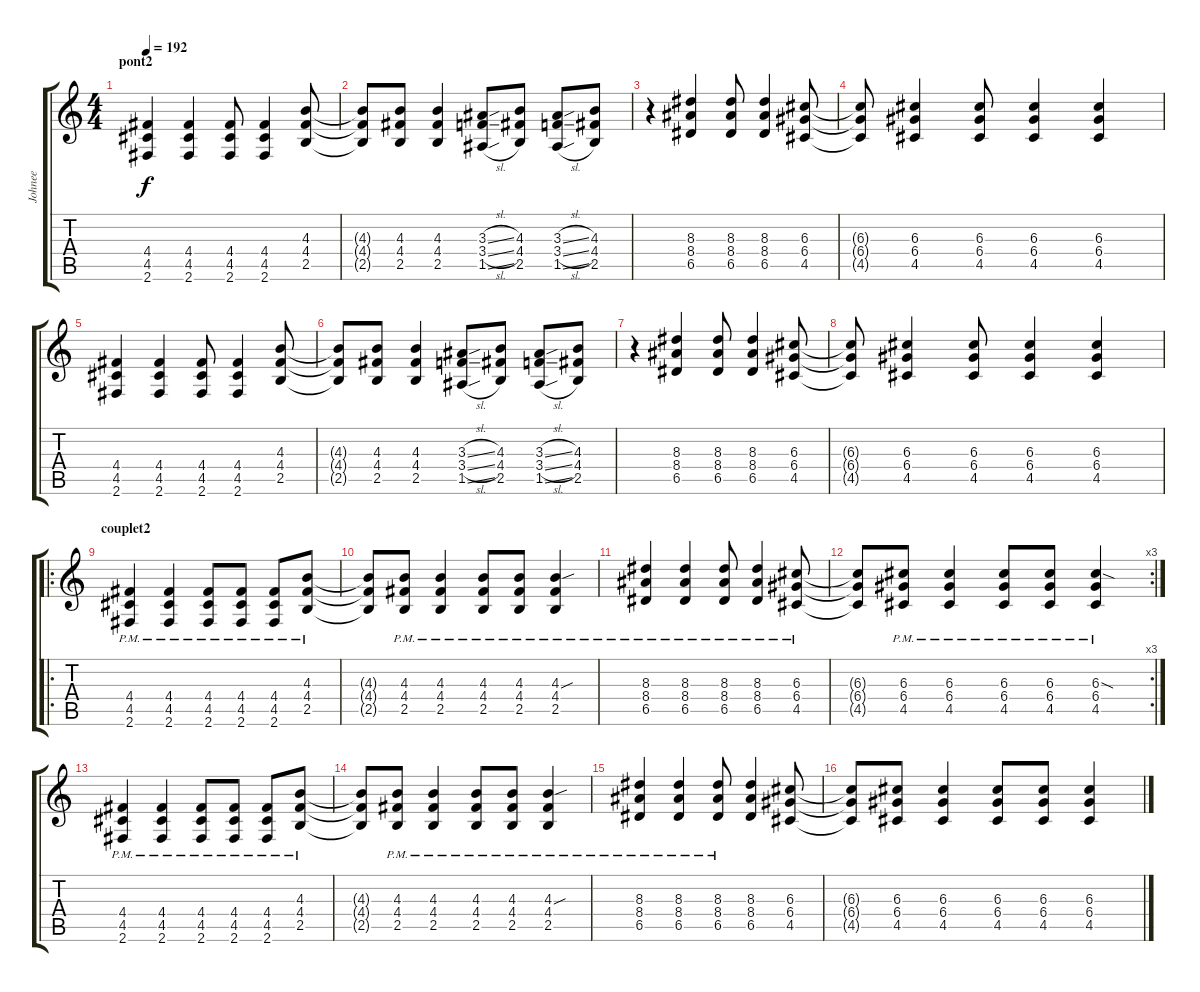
\track ("Johnee" "Johnee") {instrument overdrivenguitar}
\staff {score tabs}
\tuning (E4 B3 G3 D3 A2 E2) {hide}
\ts (4 4)
\section ("" "pont2")
\tempo 192
\clef g2
\ks c
(4.4 4.5 2.6).4{dy f} (4.4 4.5 2.6).4 (4.4 4.5 2.6).8 (4.4 4.5 2.6).4 (4.3 4.4 2.5).8 |
(4.3{t} 4.4{t} 2.5{t}).8 (4.3 4.4 2.5).8 (4.3 4.4 2.5).4 (3.3{sl} 3.4{sl} 1.5{sl}).8 (4.3 4.4 2.5).8 (3.3{sl} 3.4{sl} 1.5{sl}).8 (4.3 4.4 2.5).8 |
r.4 (8.3 8.4 6.5).4 (8.3 8.4 6.5).8 (8.3 8.4 6.5).4 (6.3 6.4 4.5).8 |
(6.3{t} 6.4{t} 4.5{t}).8 (6.3 6.4 4.5).4 (6.3 6.4 4.5).8 (6.3 6.4 4.5).4 (6.3 6.4 4.5).4 |
(4.4 4.5 2.6).4 (4.4 4.5 2.6).4 (4.4 4.5 2.6).8 (4.4 4.5 2.6).4 (4.3 4.4 2.5).8 |
(4.3{t} 4.4{t} 2.5{t}).8 (4.3 4.4 2.5).8 (4.3 4.4 2.5).4 (3.3{sl} 3.4{sl} 1.5{sl}).8 (4.3 4.4 2.5).8 (3.3{sl} 3.4{sl} 1.5{sl}).8 (4.3 4.4 2.5).8 |
r.4 (8.3 8.4 6.5).4 (8.3 8.4 6.5).8 (8.3 8.4 6.5).4 (6.3 6.4 4.5).8 |
(6.3{t} 6.4{t} 4.5{t}).8 (6.3 6.4 4.5).4 (6.3 6.4 4.5).8 (6.3 6.4 4.5).4 (6.3 6.4 4.5).4 |
\ro
\section ("" "couplet2")
(4.4 4.5 2.6{pm}).4{volume 11} (4.4 4.5 2.6{pm}).4 (4.4 4.5 2.6{pm}).8 (4.4 4.5 2.6{pm}).8 (4.4 4.5 2.6{pm}).8 (4.3 4.4 2.5{pm}).8 |
(4.3{t} 4.4{t} 2.5{t}).8 (4.3 4.4 2.5{pm}).8 (4.3 4.4 2.5{pm}).4 (4.3 4.4 2.5{pm}).8 (4.3 4.4 2.5{pm}).8 (4.3{sou} 4.4 2.5{pm}).4 |
(8.3 8.4 6.5{pm}).4 (8.3 8.4 6.5{pm}).4 (8.3 8.4 6.5{pm}).8 (8.3 8.4 6.5{pm}).4 (6.3 6.4 4.5{pm}).8 |
\rc 3
(6.3{t} 6.4{t} 4.5{t}).8 (6.3 6.4 4.5{pm}).8 (6.3 6.4 4.5{pm}).4 (6.3 6.4 4.5{pm}).8 (6.3 6.4 4.5{pm}).8 (6.3{sod} 6.4 4.5{pm}).4 |
(4.4 4.5 2.6{pm}).4 (4.4 4.5 2.6{pm}).4 (4.4 4.5 2.6{pm}).8 (4.4 4.5 2.6{pm}).8 (4.4 4.5 2.6{pm}).8 (4.3 4.4 2.5{pm}).8 |
(4.3{t} 4.4{t} 2.5{t}).8 (4.3 4.4 2.5{pm}).8 (4.3 4.4 2.5{pm}).4 (4.3 4.4 2.5{pm}).8 (4.3 4.4 2.5{pm}).8 (4.3{sou} 4.4 2.5{pm}).4 |
(8.3 8.4 6.5{pm}).4 (8.3 8.4 6.5{pm}).4 (8.3 8.4 6.5{pm}).8 (8.3 8.4 6.5).4{volume 14} (6.3 6.4 4.5).8 |
(6.3{t} 6.4{t} 4.5{t}).8 (6.3 6.4 4.5).8 (6.3 6.4 4.5).4 (6.3 6.4 4.5).8 (6.3 6.4 4.5).8 (6.3 6.4 4.5).4
